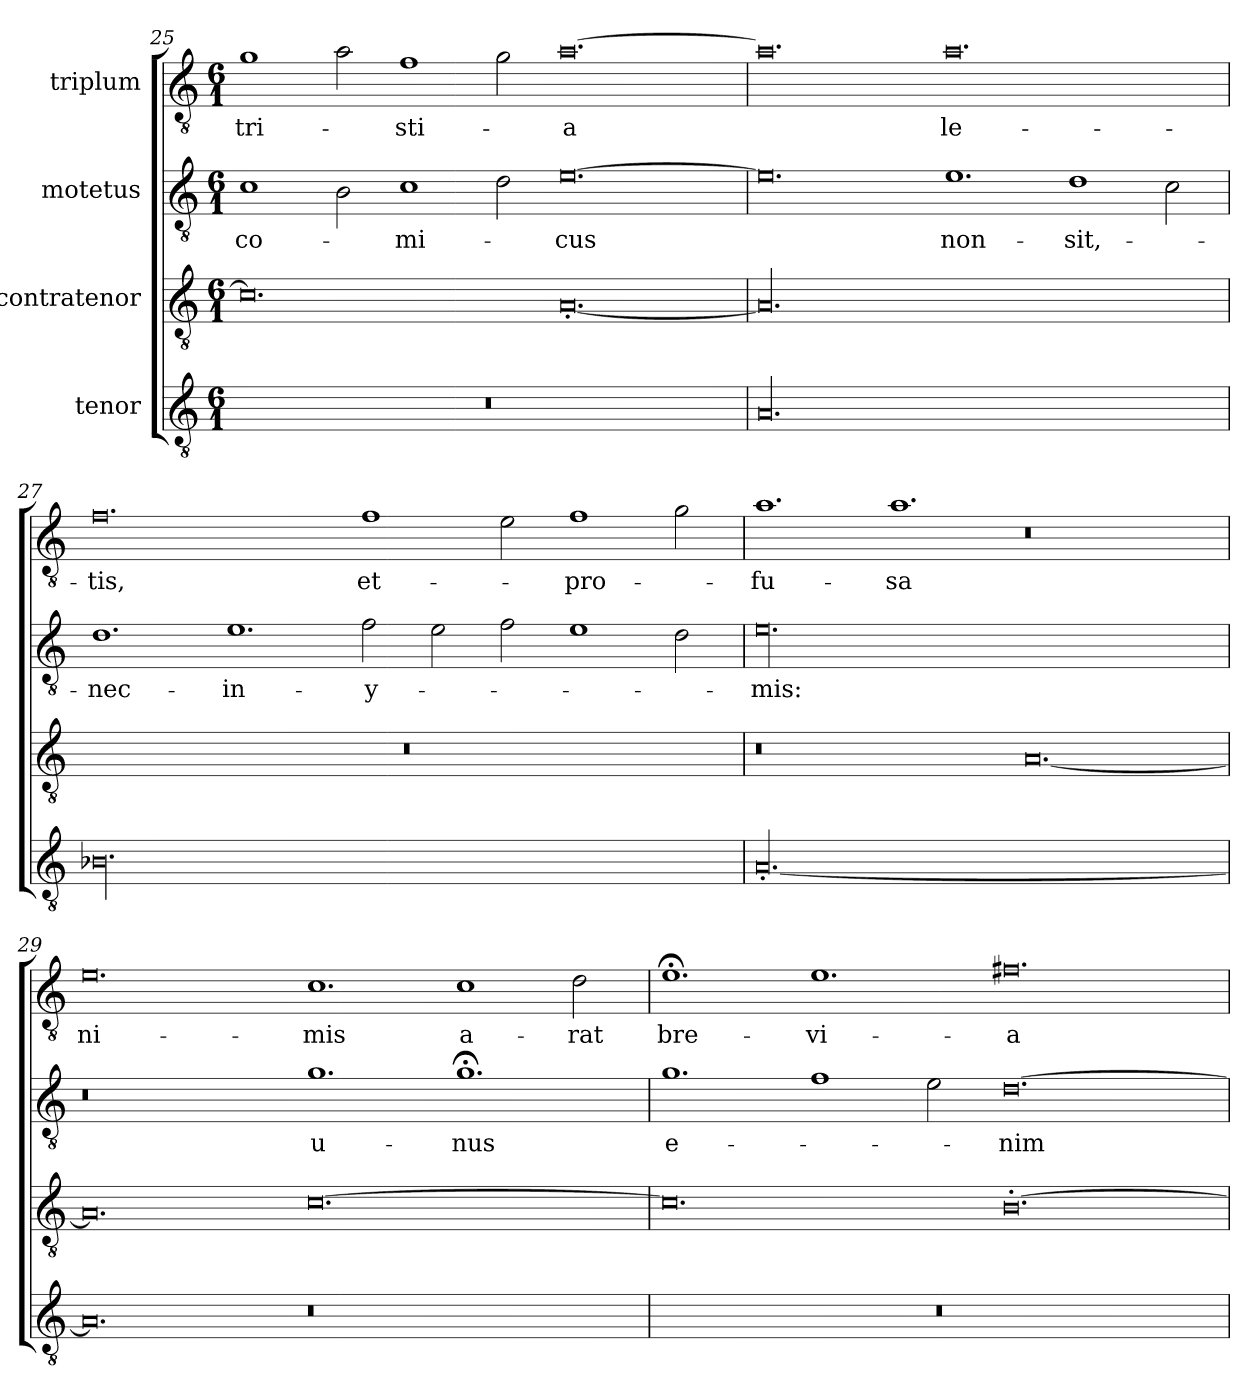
**kern	**kern	**kern	**text	**kern	**text
*part4	*part3	*part2	*part2	*part1	*part1
*staff4	*staff3	*staff2	*staff2	*staff1	*staff1
*I"tenor	*I"contratenor	*I"motetus	*	*I"triplum	*
*clefGv2	*clefGv2	*clefGv2	*	*clefGv2	*
*k[]	*k[]	*k[]	*	*k[]	*
*C:	*C:	*C:	*	*C:	*
*M6/1	*M6/1	*M6/1	*	*M6/1	*
=25	=25	=25	=25	=25	=25
00.r	0.c\]	1c\	co-	1g\	tri-
.	.	2B\	.	2a\	.
.	.	1c\	-mi-	1f\	-sti-
.	.	2d\	.	2g\	.
.	[0.A'/	[0.e\	-cus	[0.a\	-a
=26	=26	=26	=26	=26	=26
00.A/	00.A/]	0.e\]	.	0.a\]	.
.	.	1.e\	non-	0.a\	le-
.	.	1d\	sit,-	.	.
.	.	2c\	.	.	.
!!LO:LB:g=z
=27	=27	=27	=27	=27	=27
00.B-X\	00.r	1.d\	nec-	0.f\	-tis,
.	.	1.e\	in-	.	.
.	.	2f\	y-	1f\	et-
.	.	2e\	.	.	.
.	.	2f\	.	2e\	.
.	.	1e\	.	1f\	pro-
.	.	2d\	.	2g\	.
=28	=28	=28	=28	=28	=28
[00.A'/	0.r	00.e\	-mis:	1.a\	-fu-
.	.	.	.	1.a\	-sa
.	[0.A/	.	.	0.r	.
=29	=29	=29	=29	=29	=29
0.A/]	0.A/]	0.r	.	0.e\	ni-
0.r	[0.c\	1.g\	u-	1.c\	-mis
.	.	1.g;<\	-nus	1c\	a-
.	.	.	.	2d\	-rat
=30	=30	=30	=30	=30	=30
00.r	0.c\]	1.g\	e-	1.e;<\	bre-
.	.	1f\	.	1.e\	-vi-
.	.	2e\	.	.	.
.	[0.B'\	[0.d\	-nim	0.f#X\	-a
=	=	=	=	=	=
*-	*-	*-	*-	*-	*-
